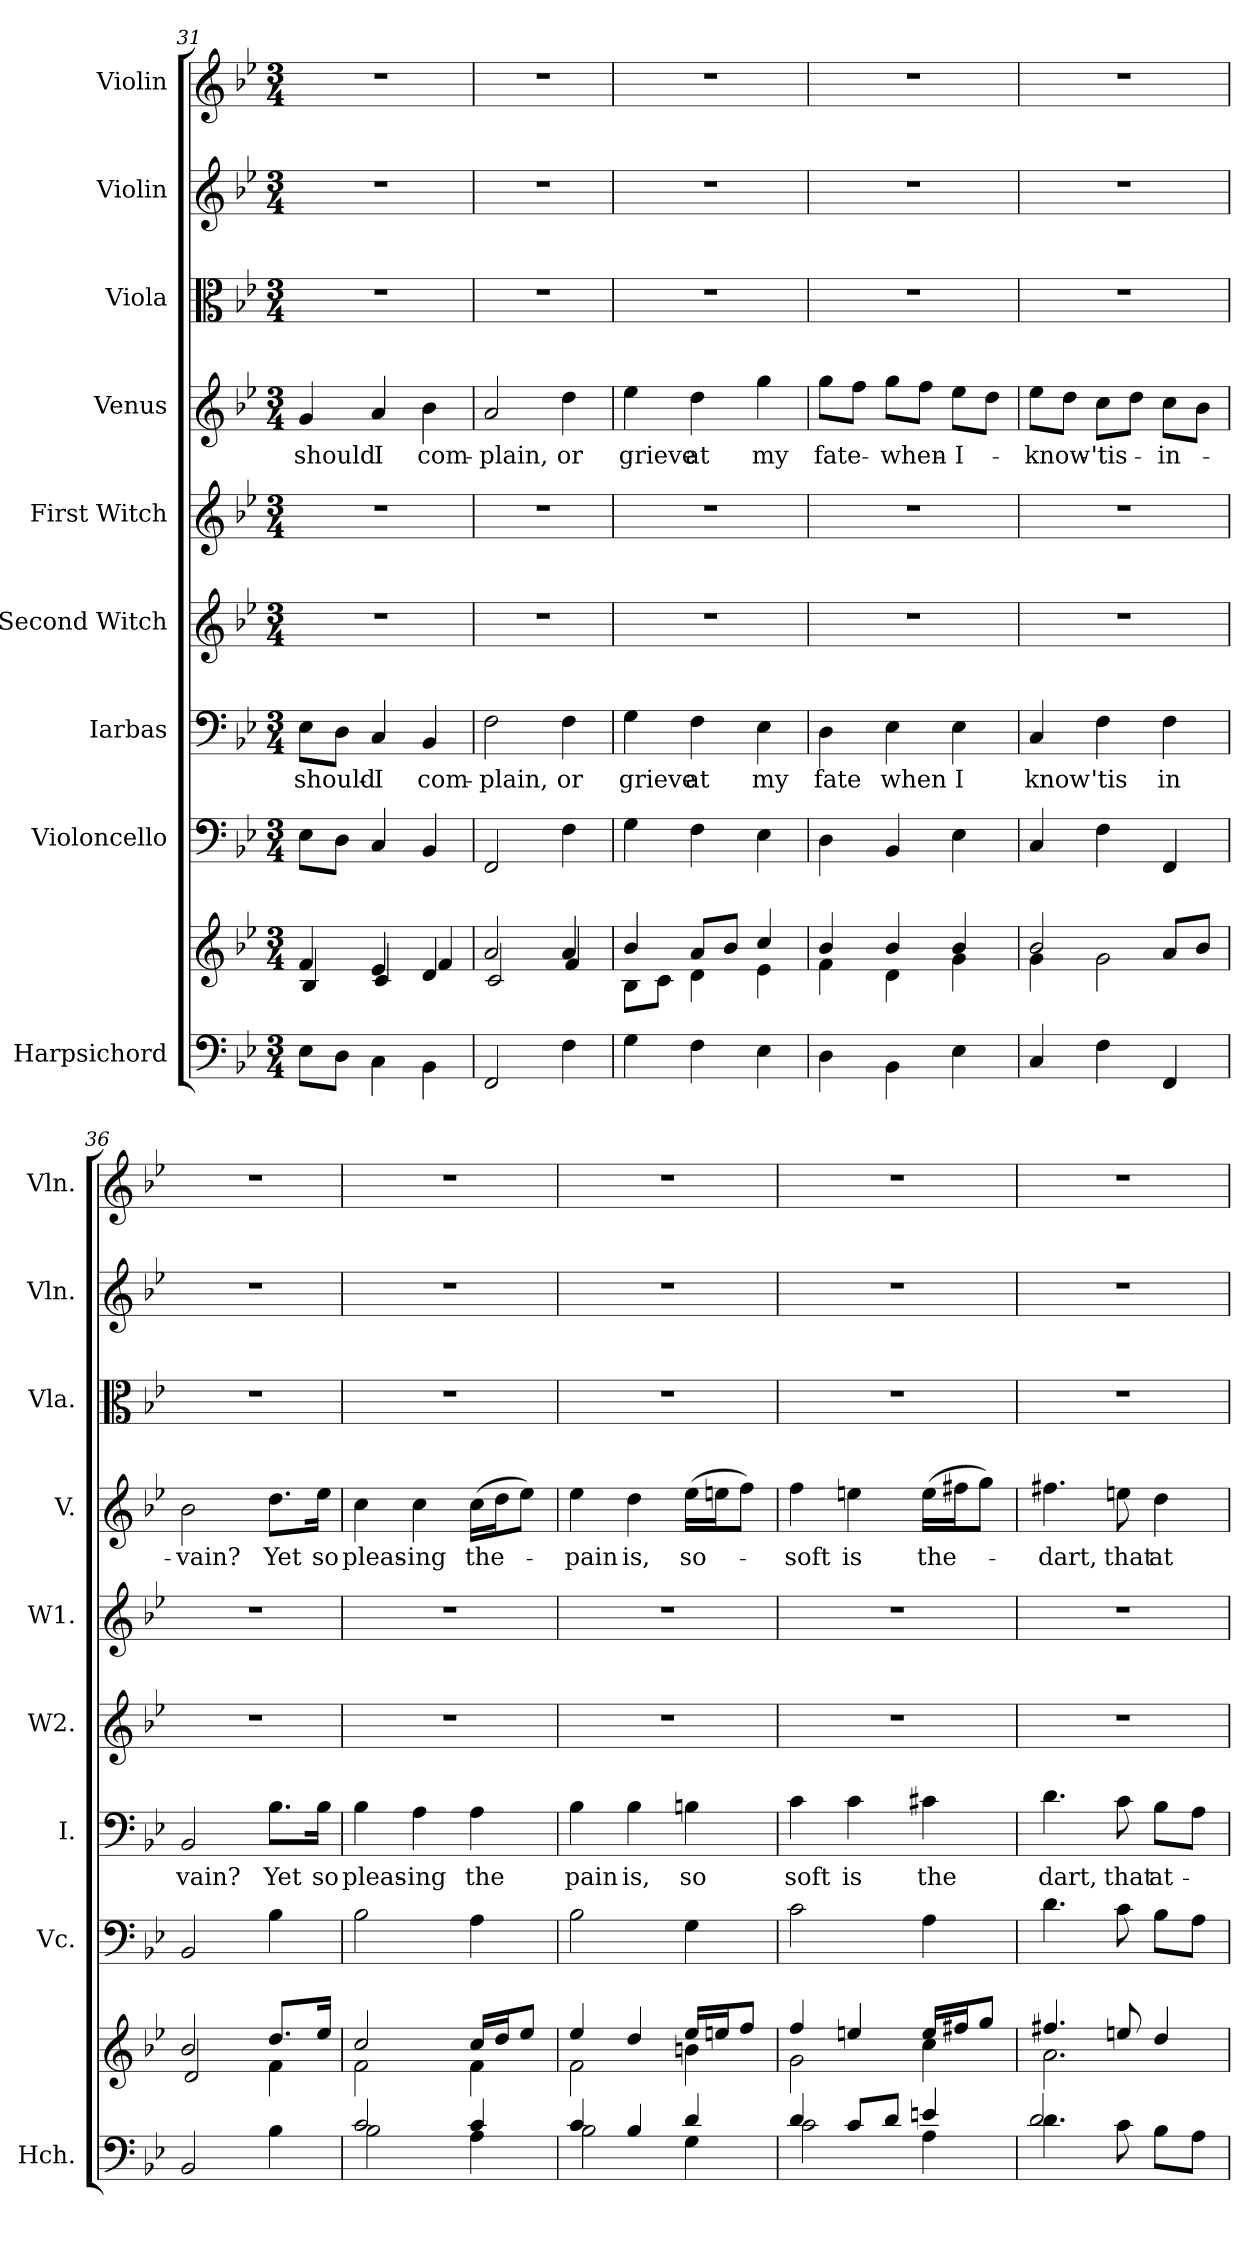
**kern	**kern	**kern	**kern	**text	**kern	**kern	**kern	**text	**kern	**kern	**kern
*part9	*part9	*part8	*part7	*part7	*part6	*part5	*part4	*part4	*part3	*part2	*part1
*staff10	*staff9	*staff8	*staff7	*staff7	*staff6	*staff5	*staff4	*staff4	*staff3	*staff2	*staff1
*I"Harpsichord	*	*I"Violoncello	*I"Iarbas	*	*I"Second Witch	*I"First Witch	*I"Venus	*	*I"Viola	*I"Violin	*I"Violin
*I'Hch.	*	*I'Vc.	*I'I.	*	*I'W2.	*I'W1.	*I'V.	*	*I'Vla.	*I'Vln.	*I'Vln.
!!LO:LB:g=z
*clefF4	*clefG2	*clefF4	*clefF4	*	*clefG2	*clefG2	*clefG2	*	*clefC3	*clefG2	*clefG2
*k[b-e-]	*k[b-e-]	*k[b-e-]	*k[b-e-]	*	*k[b-e-]	*k[b-e-]	*k[b-e-]	*	*k[b-e-]	*k[b-e-]	*k[b-e-]
*M3/4	*M3/4	*M3/4	*M3/4	*	*M3/4	*M3/4	*M3/4	*	*M3/4	*M3/4	*M3/4
=31	=31	=31	=31	=31	=31	=31	=31	=31	=31	=31	=31
*	*^	*	*	*	*	*	*	*	*	*	*
*	*	*^	*	*	*	*	*	*	*	*	*	*
!	!	!	!	!	!	!LO:LY:b	!	!	!	!LO:LY:b	!	!	!
8E-\L	4f/	4B-/	4ryy	8E-\L	8E-\L	should-	2.r	2.r	4g/	should	2.r	2.r	2.r
8D\J	.	.	.	8D\J	8D\J	.	.	.	.	.	.	.	.
!	!	!	!	!	!	!LO:LY:b	!	!	!	!LO:LY:b	!	!	!
4C\	4e-/	2ryy	4c/	4C/	4C/	-I	.	.	4a/	I	.	.	.
!	!	!	!	!	!	!LO:LY:b	!	!	!	!LO:LY:b	!	!	!
4BB-\	4d/	.	4f/	4BB-/	4BB-/	com-	.	.	4b-\	com-	.	.	.
=32	=32	=32	=32	=32	=32	=32	=32	=32	=32	=32	=32	=32	=32
!	!	!	!	!	!	!LO:LY:b	!	!	!	!LO:LY:b	!	!	!
*	*	*v	*v	*	*	*	*	*	*	*	*	*	*
2FF/	2a/	2c/	2FF/	2F\	-plain,	2.r	2.r	2a/	-plain,	2.r	2.r	2.r
!	!	!	!	!	!LO:LY:b	!	!	!	!LO:LY:b	!	!	!
4F\	4a/	4f/	4F\	4F\	or	.	.	4dd\	or	.	.	.
=33	=33	=33	=33	=33	=33	=33	=33	=33	=33	=33	=33	=33
!	!	!	!	!	!LO:LY:b	!	!	!	!LO:LY:b	!	!	!
4G\	4b-/	8B-\L	4G\	4G\	grieve	2.r	2.r	4ee-\	grieve	2.r	2.r	2.r
.	.	8c\J	.	.	.	.	.	.	.	.	.	.
!	!	!	!	!	!LO:LY:b	!	!	!	!LO:LY:b	!	!	!
4F\	8a/L	4d\	4F\	4F\	at	.	.	4dd\	at	.	.	.
.	8b-/J	.	.	.	.	.	.	.	.	.	.	.
!	!	!	!	!	!LO:LY:b	!	!	!	!LO:LY:b	!	!	!
4E-\	4cc/	4e-\	4E-\	4E-\	my	.	.	4gg\	my	.	.	.
=34	=34	=34	=34	=34	=34	=34	=34	=34	=34	=34	=34	=34
!	!	!	!	!	!LO:LY:b	!	!	!	!LO:LY:b	!	!	!
4D\	4b-/	4f\	4D\	4D\	fate	2.r	2.r	8gg\L	fate-	2.r	2.r	2.r
.	.	.	.	.	.	.	.	8ff\J	.	.	.	.
!	!	!	!	!	!LO:LY:b	!	!	!	!LO:LY:b	!	!	!
4BB-\	4b-/	4d\	4BB-/	4E-\	when	.	.	8gg\L	-when-	.	.	.
.	.	.	.	.	.	.	.	8ff\J	.	.	.	.
!	!	!	!	!	!LO:LY:b	!	!	!	!LO:LY:b	!	!	!
4E-\	4b-/	4g\	4E-\	4E-\	I	.	.	8ee-\L	-I-	.	.	.
.	.	.	.	.	.	.	.	8dd\J	.	.	.	.
=35	=35	=35	=35	=35	=35	=35	=35	=35	=35	=35	=35	=35
!	!	!	!	!	!LO:LY:b	!	!	!	!LO:LY:b	!	!	!
4C/	2b-/	4g\	4C/	4C/	know	2.r	2.r	8ee-\L	-know-	2.r	2.r	2.r
.	.	.	.	.	.	.	.	8dd\J	.	.	.	.
!	!	!	!	!	!LO:LY:b	!	!	!	!LO:LY:b	!	!	!
4F\	.	2g\	4F\	4F\	'tis	.	.	8cc\L	-'tis-	.	.	.
.	.	.	.	.	.	.	.	8dd\J	.	.	.	.
!	!	!	!	!	!LO:LY:b	!	!	!	!LO:LY:b	!	!	!
4FF/	8a/L	.	4FF/	4F\	in	.	.	8cc\L	-in-	.	.	.
.	8b-/J	.	.	.	.	.	.	8b-\J	.	.	.	.
=36	=36	=36	=36	=36	=36	=36	=36	=36	=36	=36	=36	=36
*	*	*^	*	*	*	*	*	*	*	*	*	*
!	!	!	!	!	!	!LO:LY:b	!	!	!	!LO:LY:b	!	!	!
2BB-/	2b-/	2ryy	2d/	2BB-/	2BB-/	vain?	2.r	2.r	2b-\	-vain?	2.r	2.r	2.r
!	!	!	!	!	!	!LO:LY:b	!	!	!	!LO:LY:b	!	!	!
4B-\	8.dd/L	4f\	4ryy	4B-\	8.B-\L	Yet	.	.	8.dd\L	Yet	.	.	.
!	!	!	!	!	!	!LO:LY:b	!	!	!	!LO:LY:b	!	!	!
.	16ee-/Jk	.	.	.	16B-\Jk	so	.	.	16ee-\Jk	so	.	.	.
*	*	*v	*v	*	*	*	*	*	*	*	*	*	*
=37	=37	=37	=37	=37	=37	=37	=37	=37	=37	=37	=37	=37
*^	*	*	*	*	*	*	*	*	*	*	*	*
!	!	!	!	!	!	!LO:LY:b	!	!	!	!LO:LY:b	!	!	!
2c/	2B-\	2cc/	2f\	2B-\	4B-\	pleas-	2.r	2.r	4cc\	pleas-	2.r	2.r	2.r
!	!	!	!	!	!	!LO:LY:b	!	!	!	!LO:LY:b	!	!	!
.	.	.	.	.	4A\	-ing	.	.	4cc\	-ing	.	.	.
!	!	!	!	!	!	!LO:LY:b	!	!	!	!LO:LY:b	!	!	!
4c/	4A\	16cc/LL	4f\	4A\	4A\	the	.	.	(16cc\LL	the-	.	.	.
.	.	16dd/J	.	.	.	.	.	.	16dd\J	.	.	.	.
.	.	8ee-/J	.	.	.	.	.	.	8ee-\J)	.	.	.	.
!!LO:LB:g=z
=38	=38	=38	=38	=38	=38	=38	=38	=38	=38	=38	=38	=38	=38
!	!	!	!	!	!	!LO:LY:b	!	!	!	!LO:LY:b	!	!	!
4c/	2B-\	4ee-/	2f\	2B-\	4B-\	pain	2.r	2.r	4ee-\	-pain	2.r	2.r	2.r
!	!	!	!	!	!	!LO:LY:b	!	!	!	!LO:LY:b	!	!	!
4B-/	.	4dd/	.	.	4B-\	is,	.	.	4dd\	is,	.	.	.
!	!	!	!	!	!	!LO:LY:b	!	!	!	!LO:LY:b	!	!	!
4d/	4G\	16ee-/LL	4bn\	4G\	4Bn\	so	.	.	(16ee-\LL	so-	.	.	.
.	.	16een/J	.	.	.	.	.	.	16een\J	.	.	.	.
.	.	8ff/J	.	.	.	.	.	.	8ff\J)	.	.	.	.
=39	=39	=39	=39	=39	=39	=39	=39	=39	=39	=39	=39	=39	=39
!	!	!	!	!	!	!LO:LY:b	!	!	!	!LO:LY:b	!	!	!
4d/	2c\	4ff/	2g\	2c\	4c\	soft	2.r	2.r	4ff\	-soft	2.r	2.r	2.r
!	!	!	!	!	!	!LO:LY:b	!	!	!	!LO:LY:b	!	!	!
8c/L	.	4een/	.	.	4c\	is	.	.	4een\	is	.	.	.
8d/J	.	.	.	.	.	.	.	.	.	.	.	.	.
!	!	!	!	!	!	!LO:LY:b	!	!	!	!LO:LY:b	!	!	!
4en/	4A\	16ee/LL	4cc\	4A\	4c#X\	the	.	.	(16ee\LL	the-	.	.	.
.	.	16ff#X/J	.	.	.	.	.	.	16ff#X\J	.	.	.	.
.	.	8gg/J	.	.	.	.	.	.	8gg\J)	.	.	.	.
=40	=40	=40	=40	=40	=40	=40	=40	=40	=40	=40	=40	=40	=40
!	!	!	!	!	!	!LO:LY:b	!	!	!	!LO:LY:b	!	!	!
4.d\	2d/	4.ff#X/	2.a\	4.d\	4.d\	dart,	2.r	2.r	4.ff#X\	-dart,	2.r	2.r	2.r
!	!	!	!	!	!	!LO:LY:b	!	!	!	!LO:LY:b	!	!	!
8c\	.	8een/	.	8c\	8c\	that	.	.	8een\	that	.	.	.
!	!	!	!	!	!	!LO:LY:b	!	!	!	!LO:LY:b	!	!	!
8B-\L	4ryy	4dd/	.	8B-\L	8B-\L	at-	.	.	4dd\	at	.	.	.
8A\J	.	.	.	8A\J	8A\J	.	.	.	.	.	.	.	.
*v	*v	*	*	*	*	*	*	*	*	*	*	*	*
*	*v	*v	*	*	*	*	*	*	*	*	*	*
=	=	=	=	=	=	=	=	=	=	=	=
*-	*-	*-	*-	*-	*-	*-	*-	*-	*-	*-	*-
